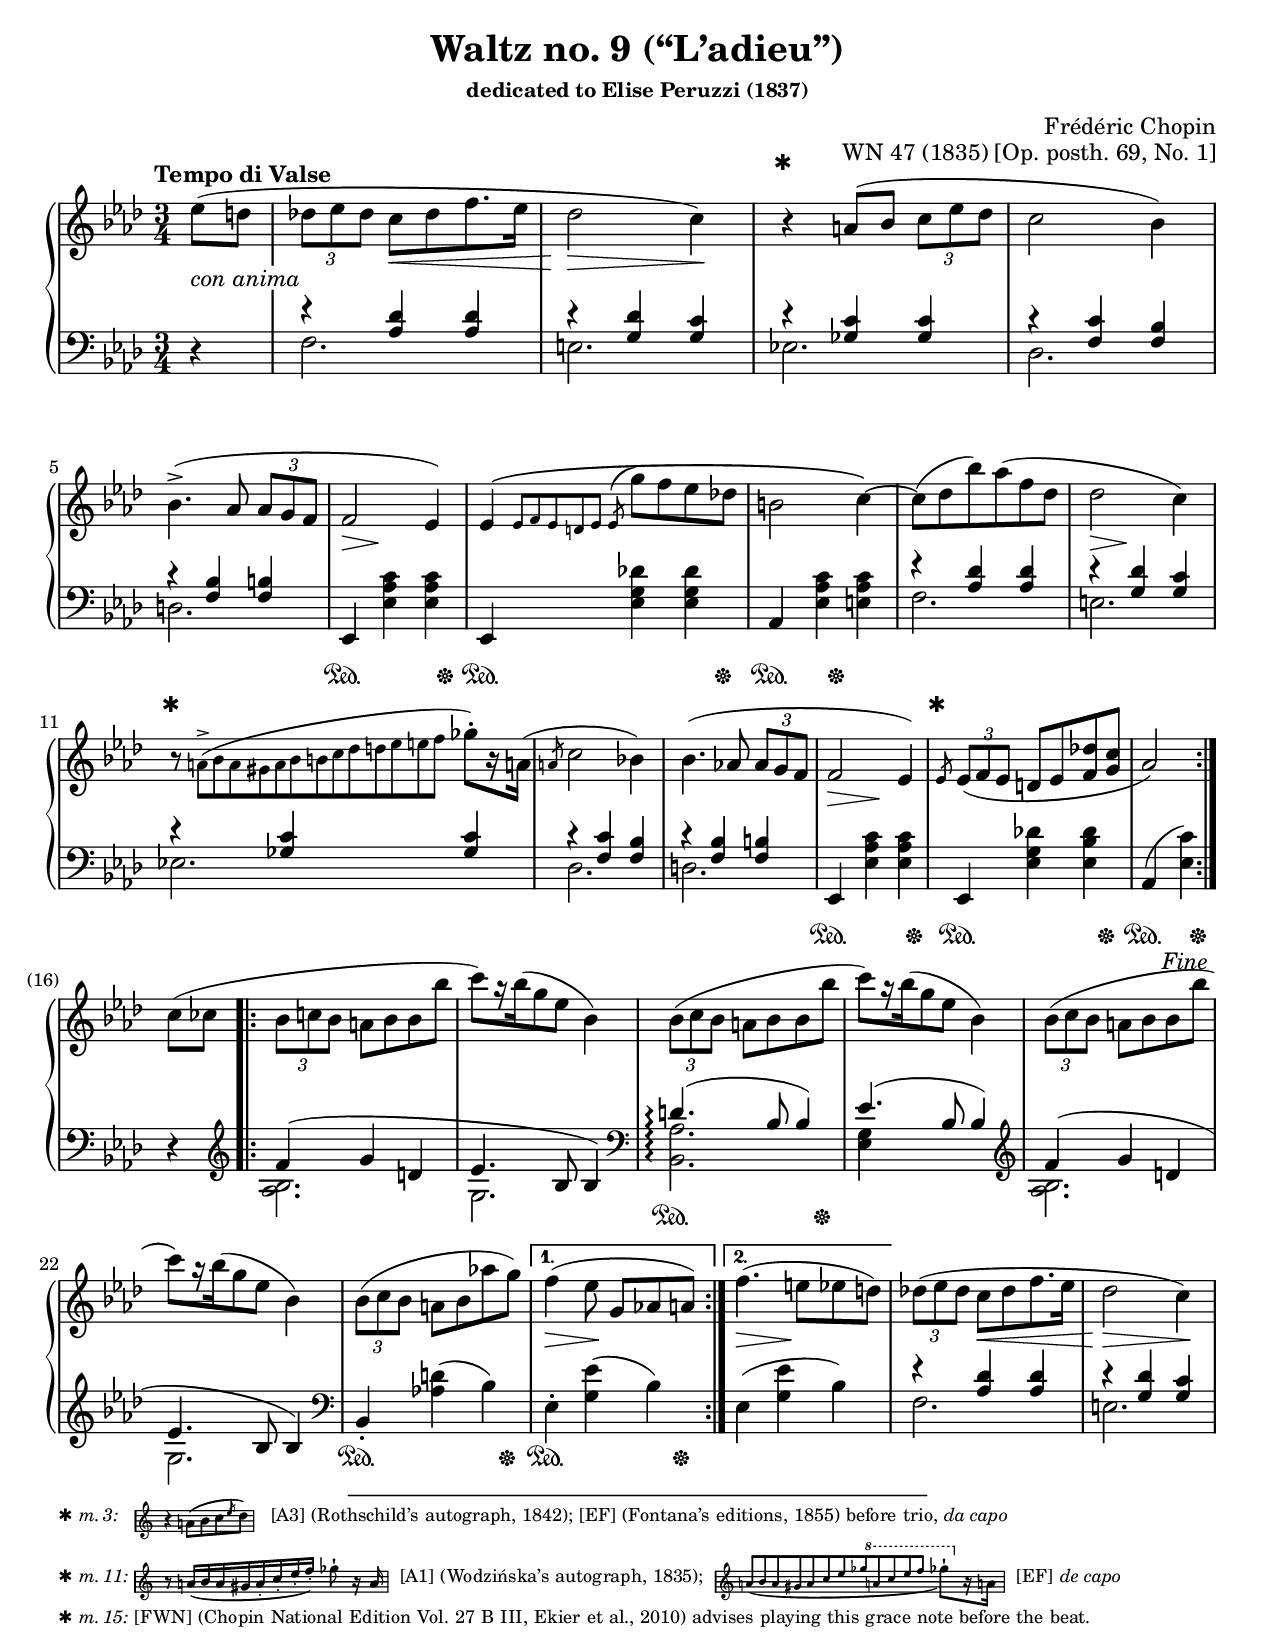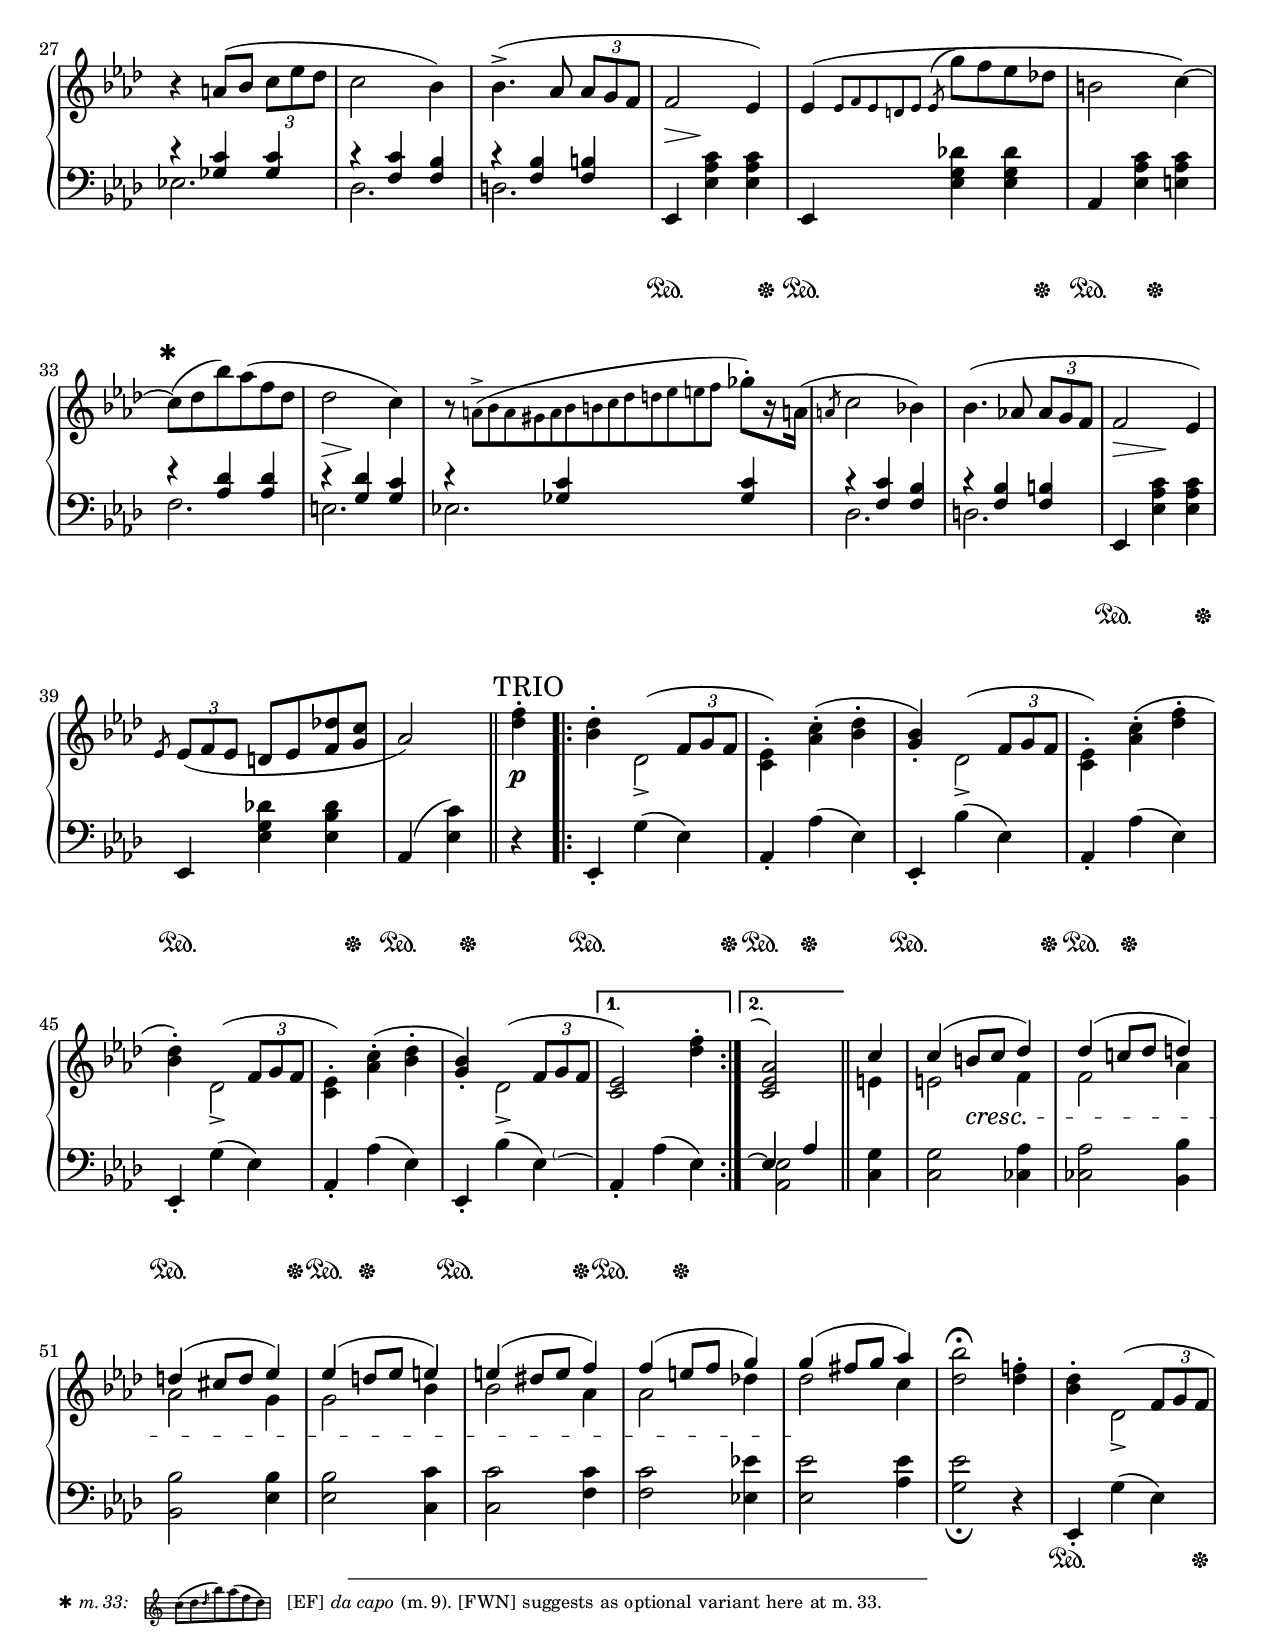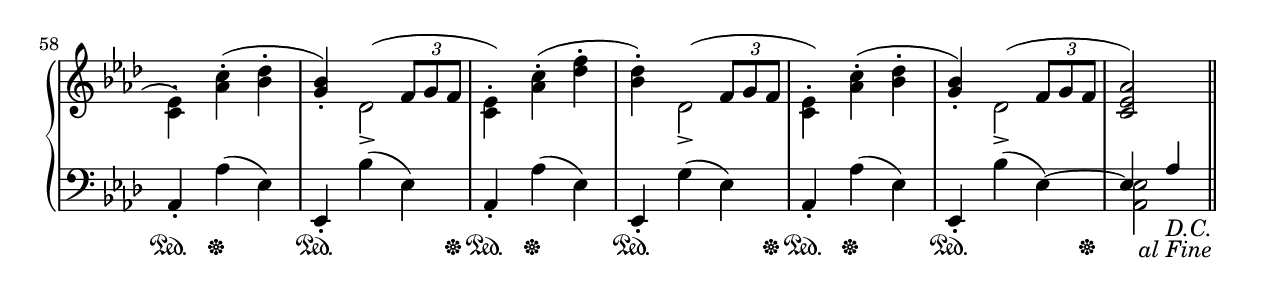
\version "2.24.0"
\language "english"
\pointAndClickOff

#(set-default-paper-size "letter")
\paper {
  print-page-number = ##f
  indent = 0
  markup-system-spacing = #0
  top-margin = #4
  bottom-margin = #4
}

\header {
  title = "Waltz no. 9 (“L’adieu”)"
  subsubtitle = \markup { dedicated to Elise Peruzzi (1837) }
  composer = "Frédéric Chopin"
  opus = "WN 47 (1835) [Op. posth. 69, No. 1]"
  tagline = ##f
}

\layout {
  \context {
    \Score
    %%\override BarNumber.break-visibility = ##(#t #t #t) % to draw every bar number
    alternativeNumberingStyle = #'numbers-with-letters
    barNumberVisibility = #first-bar-number-invisible-save-broken-bars

    %% Put a bar line before the clef in the footnote variants
    \override SystemStartBar.collapse-height = #-inf.0
  }

  \context {
    \PianoStaff
    \accidentalStyle piano
  }
}

global = {
  \key af \major
  \time 3/4
  \tempo "Tempo di Valse"
  \partial 4
}

%%%%%%%%%%%%%%%%%%%%%%%%%%%%%%%%%%%%%%%%%%%%%%%%%%%%%%%%%%%%%%%%%%%%%%%%
%% A = mm. 1-(16), 1-beat anacrusis, simple repeat before last
%%                 beat of m. 16, fine
%%
%% A = mm. 25-(40), no anacrusis, no repeat, section break before last
%%                  beat of m. 40
%%
%% All the same notation both times.

upper.A_anacrusis = \relative {
  \clef treble
  ef''8( d |
}

upper.A = \relative {
  \tuplet 3/2 { df'' ef df } c[ df f8. ef16] |
  df2 c4) |
  r4
  a8( bf \tuplet 3/2 { c ef df } |
  c2 bf4) |
  bf4.(-> af8 \tuplet 3/2 { af g f } |
  f2 ef4) |
  ef\( \grace { ef8[ f ef d ef] }
  \once \slurUp
  \acciaccatura ef8 g' f ef df |
  b2 c4~\) |
  8( df bf') af( f df |
  df2 c4) |
  r8
  \once \omit TupletNumber
  \tiny
  \tuplet 13/3 { a8(-> bf a gs a bf b c df d ef e f }
  \normalsize
  gf-.[) r16 a,!16](
  |
  \slashedGrace a8 c2 bf4) |
  bf4.( af8 \tuplet 3/2 { af g f } |
  f2 ef4) |
  \slashedGrace ef8
  \tuplet 3/2 { ef8( f ef } d ef <f df'> <g c> |
  af2)
}

lower.A_anacrusis = \relative {
  \clef bass
  r4
}

lower.A_tenor = \relative {
  r4 <af df> q |
  r <g df'> <g c> |
  r <gf c> q |
  r <f c'> <f bf> |
  r <f bf> <f b> |
  s2.*3 |
  r4 <af df> q |
  r <g df'> <g c> |
  r <gf c> q |
  r <f c'> <f bf> |
  r <f bf> <f b> |
  s2.*2 |
  s2
}

lower.A_bass = \relative {
  f2. |
  e |
  ef |
  df |
  d |
  \oneVoice
  ef,4 <ef' af c> q |
  ef,4 <ef' g df'> q |
  af, <ef' af c> <e af c> |
  \voiceTwo
  f2. |
  e |
  ef |
  df |
  d |
  \oneVoice
  ef,4 <ef' af c> q |
  ef, <ef' g df'!> <ef bf' df> |
  af,( <ef' c'>)
  \voiceTwo
}

lower.A = {
  \clef bass
  <<
    \new Voice = "tenor" {
      \voiceOne
      \lower.A_tenor
    }
    \new Voice = "bass" {
      \voiceTwo
      \lower.A_bass
    }
  >>
}

editorial.above.A_anacrusis = {
  s4 |
}

editorial.above.A = {
  s2. |
  s2 s4 |
  \barNumberCheck #3
  %% The trick to footnotes in the Dynamics context is to attach the
  %% footnote to an event that's attached to a spacer rest. We want an
  %% event that doesn't actually have any visual effect, so we use an
  %% empty text event. The general idea is
  %%
  %%   s4-\footnote mark offset-pair content
  %%     ^""
  %%
  %% Another way to do it is a timing footnote on Staff.BarLine. That
  %% will put the mark directly above the barline, and if there's a line
  %% break the bar line is on the line before. That looks like
  %%
  %%   \footnote mark offset-pair content Staff.BarLine
  %%
  s4-\footnote
       ✱
       #'(0 . 0)
       \markup {
         \tiny { ✱ \italic { m. 3: } \hspace #1 }
         \score {
           \new Staff \with {
             \magnifyStaff #1/2
             \remove Time_signature_engraver
             \override KeySignature.stencil = ##f
           }
           \relative {
             \clef treble
             \key af \major
             \override NoteHead.font-size = #2
             \override Accidental.font-size = #2
             \override Rest.font-size = #2
             r4 a'8[( bf c \slashedGrace ef df])
             \revert NoteHead.font-size
             \revert Accidental.font-size
             \revert Rest.font-size
             \bar "|"
           }
         }
         \tiny { \hspace #1 [A3] (Rothschild’s autograph, 1842); [EF] (Fontana’s editions, 1855) before trio, \italic "da capo" }
       }
     ^""
  s2 |
  s2.*7 |
  \barNumberCheck #11
  s8-\footnote
       ✱
       #'(0 . 0)
       \markup {
         \tiny { ✱ \italic { m. 11: } }
         \score {
           \new Staff \with {
             \magnifyStaff #1/2
             \remove Time_signature_engraver
             \override KeySignature.stencil = ##f
           }
           \relative {
             \override NoteHead.font-size = #2
             \override Accidental.font-size = #2
             \override Rest.font-size = #2
             \clef treble
             \key af \major
             \stemUp
             r8
             \once \omit TupletNumber
             \once \slurDown
             \tuplet 8/6 { a'16[( bf a gs a-. c-. ef-. f-.]) }
             \stemNeutral
             gf8-!
             r16 a,
             \revert NoteHead.font-size
             \revert Accidental.font-size
             \revert Rest.font-size
             \bar "|"
           }
         }
         \tiny { \hspace #0.5 [A1] (Wodzińska’s autograph, 1835); \hspace #0.5 }
         \score {
           \new Staff \with {
             \magnifyStaff #1/2
             \remove Time_signature_engraver
             \override KeySignature.stencil = ##f
           }
           \relative {
             \clef treble
             \key af \major
             \once \omit TupletNumber
             \stemUp
             \once \slurDown
             \tuplet 12/4 { a'8[( bf a gs a c ef gf
                                 \ottava #1
                                 a c ef f]
                          }
             \stemNeutral
             \override NoteHead.font-size = #2
             \override Accidental.font-size = #2
             \override Rest.font-size = #2
             gf8-![)
               \ottava #0
               r16 a,,!]
             \revert NoteHead.font-size
             \revert Accidental.font-size
             \revert Rest.font-size
             \bar "|"
           }
         }
         \tiny { \hspace #0.5 [EF] \italic "de capo" }
       }
     ^""
  s8 s2 |
  s2.*3 |
  \barNumberCheck #15
  \grace
  s8-\footnote ✱ #'(0 . 0) \markup { \tiny { ✱ \italic { m. 15: } [FWN] (Chopin National Edition Vol. 27 B III, Ekier et al., 2010) advises playing this grace note before the beat. } }
    ^""
  s2. |
  s2
  \barNumberCheck #16
}

editorial.above.A_repeat = {
  s2.*8 |
  \barNumberCheck #33
  s8-\footnote
       ✱
       #'(0 . 0)
       \markup {
         \tiny { ✱ \italic { m. 33: } \hspace #1 }
         \score {
           \new Staff \with {
             \magnifyStaff #1/2
             \remove Time_signature_engraver
             \override KeySignature.stencil = ##f
           }
           \relative {
             \clef treble
             \key af \major
             \override NoteHead.font-size = #2
             \override Accidental.font-size = #2
             \override Rest.font-size = #2
             c''8([ df \slashedGrace df bf') af( f df)]
             \revert NoteHead.font-size
             \revert Accidental.font-size
             \revert Rest.font-size
             \bar "|"
           }
         }
         \tiny { \hspace #1 [EF] \italic "da capo" (m. 9). [FWN] suggests as optional variant here at m. 33.  }
       }
    ^""
  s8 s2 |
  s2.*6 |
  s2
}

editorial.between.A_anacrusis = {
  s4-\tweak thickness #3.5
    _\markup \whiteout \italic "con anima"
  |
}

editorial.between.A = {
  s4
  \once \override Hairpin.shorten-pair = #'(0 . -2)
  s4\< s4 |
  s2\> s4\! |
  s2.*3 |
  s8..\> s32\! s4 s4 |
  s2.*3 |
  s8..\> s32\! s4 s4 |
  s2.*3 |
  s4\> s4\! s4 |
  s2. |
  s2
}

editorial.below.A_anacrusis = {
  s4 |
}

editorial.below.A = {
  s2.*5 |
  s4\sustainOn s4 s8 s8\sustainOff |
  s4\sustainOn s4 s8 s8\sustainOff |
  s4\sustainOn s8 s8\sustainOff s4 |
  s2.*5 |
  s4\sustainOn s4 s8 s8\sustainOff |
  s4\sustainOn s4 s8 s8\sustainOff |
  s4\sustainOn s8 s8\sustainOff
}

%%%%%%%%%%%%%%%%%%%%%%%%%%%%%%%%%%%%%%%%%%%%%%%%%%%%%%%%%%%%%%%%%%%%%%%%
%% B = mm. (16)-24b, 1-beat anacrusis, two 1-measure voltas

upper.B_anacrusis = \relative {
  c''8( cf |
}

upper.B = \relative {
  \barNumberCheck #17
  \tuplet 3/2 { bf'8 c bf } a bf bf bf' |
  c[) r16 bf16( g8 ef] bf4) |
  \repeat unfold 2 {
    \tuplet 3/2 { bf8( c bf } a bf bf bf' |
    c[) r16 bf16( g8 ef] bf4) |
  }
  \tuplet 3/2 { bf8( c bf } a bf af' g) |
}

upper.B_volta.1 = \relative {
  f''4( ef8 g,[ af a])
}

upper.B_volta.2 = \relative {
  f''4.( e8 ef d) |
}

lower.B_anacrusis = \relative {
  r4 |
}

lower.B_tenor = \relative {
  f'4( g d |
  ef4. bf8 4) |
  d4.(\arpeggio bf8 4) |
  ef4.( bf8 4) |
  f'4( g d |
  ef4. bf8 4) |
}

lower.B_bass = \relative {
  \clef treble
  <af bf>2. |
  g |
  \clef bass
  \once \set PianoStaff.connectArpeggios = ##t
  <af bf,>\arpeggio |
  <ef g>4 s2 |
  \clef treble
  <af bf>2. |
  g |
  \clef bass
  \oneVoice
  bf,4-. <af'! d>( bf) |
}

lower.B = {
  \barNumberCheck #17
  <<
    \new Voice = "tenor" {
      \voiceOne
      \lower.B_tenor
    }
    \new Voice = "bass" {
      \voiceTwo
      \lower.B_bass
    }
  >>
}

lower.B_volta.1 = \relative {
  ef4-. <g ef'>( bf) |
}

lower.B_volta.2 = \relative {
  ef4( <g ef'> bf) |
}

editorial.above.B_anacrusis = {
  s4 |
}

editorial.above.B = {
  \barNumberCheck #17
  s2.*7 |
}

editorial.above.B_volta.1 = {
  s2. |
}

editorial.above.B_volta.2 = {
  s2. |
}

editorial.between.B_anacrusis = {
  s4 |
}

editorial.between.B = {
  \barNumberCheck #17
  s2.*7 |
}

editorial.between.B_volta.1 = {
  s4\> s4\! s4 |
}

editorial.between.B_volta.2 = {
  s4\> s4\! s4 |
}

editorial.below.B_anacrusis = {
  s4 |
}

editorial.below.B = {
  \barNumberCheck #17
  s2.*2 |
  s4\sustainOn s4 s8 s8\sustainOff |
  s2.*3 |
  s4\sustainOn s4 s8 s8\sustainOff |
}

editorial.below.B_volta.1 = {
  s4\sustainOn s4 s8 s8\sustainOff |
}

editorial.below.B_volta.2 = {
  s2. |
}


%%%%%%%%%%%%%%%%%%%%%%%%%%%%%%%%%%%%%%%%%%%%%%%%%%%%%%%%%%%%%%%%%%%%%%%%
%% trio.A = mm. (40)-(48b), 1-beat anacrusis, volta 1 is full measure,
%%                          section break before last beat of volta 2

upper.trio.A_anacrusis = \relative {
  <df'' f>4-. |
}

upper.trio.A_split = {
  <<
    \context Voice = "soprano" \relative {
      \voiceOne
      \once \hideNotes
      f'4(
      \tuplet 3/2 { f8 g f } |
      \once \hideNotes
      ef4)
    }
    \context Voice = "alto" \relative {
      \voiceTwo
      df'2-> |
      <c ef>4^.
    }
  >>
}

upper.trio.A = \relative {
  <bf' df>4-. \upper.trio.A_split <af c>4-.( <bf df-.> |
  <g bf>-.) \upper.trio.A_split <af c>4-.( <df f>-. |
  <bf df>-.) \upper.trio.A_split <af c>4-.( <bf df-.> |
  <g bf>-.)
  <<
    \context Voice = "soprano" \relative {
      \voiceOne
      \once \hideNotes
      f'4(
      \tuplet 3/2 { f8 g f } |
    }
    \context Voice = "alto" \relative {
      \voiceTwo
      df'2-> |
    }
  >>
}

upper.trio.A_volta.1 = \relative {
  <<
    \context Voice = "soprano" \relative {
      \once \hideNotes
      ef'2)
    }
    \context Voice = "alto" \relative {
      \voiceTwo
      \once \stemUp
      <c' ef>2
    }
  >>
  <df'' f>4-.
}

upper.trio.A_volta.2 = \relative {
  \once \hideNotes
  \grace ef''8^(
  <c, ef af>2)
}

upper.trio.A_last_bar = \relative {
  \context Voice = "soprano" {
    <c' ef af>2)
  }
}

lower.trio.A_anacrusis = \relative {
  r4
}

lower.trio.A_core = \relative {
  ef,4-. g'( ef) |
  af,-. af'( ef) |
  ef,4-. bf''( ef,) |
  af,-. af'( ef) |
  ef,4-. g'( ef) |
  af,-. af'( ef) |
}

lower.trio.A = \relative {
  \lower.trio.A_core
  ef,4-. bf''(
  \shape #'((3.75 . 0) (4.5 . 0) (4.5 . 0) (5.25 . 0)) RepeatTie
  ef,)-\parenthesize-\repeatTie
}

lower.trio.A_repeat = \relative {
  \lower.trio.A_core
  \context Voice = "tenor" {
    \oneVoice
    ef,4-. bf''( ef,)~
  }
}

lower.trio.A_volta.1 = \relative {
  af,-. af'( ef) |
}

lower.trio.A_volta.2 = \relative {
  <<
    \context Voice = "tenor" \relative {
      \voiceOne
      ef4\repeatTie af
    }
    \context Voice = "bass" \relative {
      \voiceTwo
      <ef af,>2
    }
  >>
}

lower.trio.A_last_bar = \relative {
  <<
    \context Voice = "tenor" \relative {
      \voiceOne
      ef4 af
    }
    \context Voice = "bass" \relative {
      \voiceTwo
      <ef af,>2
    }
  >>
}

editorial.above.trio.A_anacrusis = {
  s4
}

editorial.above.trio.A = {
  s2.*7 |
}

editorial.above.trio.A_volta.1 = {
  s2. |
}

editorial.above.trio.A_volta.2 = {
  s4 s4
}

editorial.between.trio.A_anacrusis = {
  s4\p
}

editorial.between.trio.A_anacrusis_repeat = {
  s4
}

editorial.between.trio.A = {
  s2.*7 |
}

editorial.between.trio.A_volta.1 = {
  s2. |
}

editorial.between.trio.A_volta.2 = {
  s4 s4
}

editorial.below.trio.A_anacrusis = {
  s4
}

editorial.below.trio.A = {
  s2\sustainOn s16*3 s16\sustainOff |
  \repeat unfold 3 {
    s4\sustainOn s4\sustainOff s4 |
    s2\sustainOn s16*3 s16\sustainOff |
  }
}

editorial.below.trio.A_volta.1 = {
  s4\sustainOn s16*3 s16\sustainOff s4 |
}

editorial.below.trio.A_volta.2 = {
  s4 s4
}


%%%%%%%%%%%%%%%%%%%%%%%%%%%%%%%%%%%%%%%%%%%%%%%%%%%%%%%%%%%%%%%%%%%%%%%%
%% trio.B = (48b)-(56), 1 beat anacrusis,
%%                      fermata before last beat of 56

upper.trio.B_anacrusis = \relative {
  <<
    \context Voice = "soprano" \relative {
      \voiceOne
      c''4 |
    }
    \context Voice = "alto" \relative {
      \voiceTwo
      e'4 |
    }
  >>
}

upper.trio.B = {
  \barNumberCheck #49
  <<
    \context Voice = "soprano" \relative {
      \voiceOne
      c''4( b8 c df4) |
      df4( c8 df d4) |
      d4( cs8 d ef4) |
      ef4( d8 ef e4) |
      e4( ds8 e f4) |
      f4( e8 f g4) |
      g4( fs8 g af4) |
    }
    \context Voice = "alto" \relative {
      \voiceTwo
      e'2 f4 |
      2 af4 |
      2 g4 |
      2 bf4 |
      2 af4 |
      2 df4 |
      2 c4 |
    }
  >>
  \relative {
    <df'' bf'>2\fermata
  }
}

lower.trio.B_anacrusis = \relative {
  <c g'>4 |
}

lower.trio.B = \relative {
  \barNumberCheck #49
  <c g'>2 <cf af'>4 |
  q2 <bf bf'>4 |
  q2 <ef bf'>4 |
  q2 <c c'>4 |
  q2 <f c'>4 |
  q2 <ef ef'>4 |
  q2 <af ef'>4 |
  <g ef'>2_\fermata
}

editorial.above.trio.B_anacrusis = {
  s4 |
}

editorial.above.trio.B = {
  \barNumberCheck #49
  s2.*7 |
  s4 s4
}

editorial.between.trio.B_anacrusis = {
  s4 |
}

editorial.between.trio.B = {
  \barNumberCheck #49
  s4 s4\cresc s4 |
  s2.*5 |
  s4\! s4 s4 |
  s4 s4
}

editorial.below.trio.B_anacrusis = {
  s4 |
}

editorial.below.trio.B = {
  \barNumberCheck #49
  s2.*7 |
  s4 s4
}


%%%%%%%%%%%%%%%%%%%%%%%%%%%%%%%%%%%%%%%%%%%%%%%%%%%%%%%%%%%%%%%%%%%%%%%%
%% breaks_ref to match FWN 7a

breaks_ref = {
  %% breaks matching some reference for ease of authoring
  s4 |
  s2.*4 | \break
  \barNumberCheck #5
  s2.*6 | \break
  \barNumberCheck #11
  s2.*5 |
  \barNumberCheck #16
  s2 \break
  s4 |
  s2.*5 | \break
  \barNumberCheck #22
  s2.*6 | \pageBreak % volta in here 24a/24b
  \barNumberCheck #27
  s2.*6 | \break
  \barNumberCheck #33
  s2.*6 | \break
  \barNumberCheck #39
  \grace s8
  s2.*6 | \break
  \barNumberCheck #45
  s2.*7 | \break % volta in here 48a/48b
  \barNumberCheck #51
  s2.*7 | \break
  \barNumberCheck #58
}


%%%%%%%%%%%%%%%%%%%%%%%%%%%%%%%%%%%%%%%%%%%%%%%%%%%%%%%%%%%%%%%%%%%%%%%%
%% Score

%%showLastLength =   % use this to only render the last few measures
\score {
  \new PianoStaff <<
    \new Dynamics \with {
      staff-affinity = #'DOWN
    }{
      \global
      \editorial.above.A_anacrusis
      \editorial.above.A
      \editorial.above.B_anacrusis
      \editorial.above.B
      \editorial.above.B_volta.1
      \editorial.above.B_volta.2
      \editorial.above.A_repeat
      \editorial.above.trio.A_anacrusis
      \editorial.above.trio.A
      \editorial.above.trio.A_volta.1
      \editorial.above.trio.A_volta.2
      \editorial.above.trio.B_anacrusis
      \editorial.above.trio.B
      \editorial.above.trio.A_anacrusis
      \editorial.above.trio.A
      \editorial.above.trio.A_volta.2
    }
    \new Staff = "up" {
      \global
      \repeat segno 2 {
        \repeat volta 2 {
          \upper.A_anacrusis
          \upper.A
        }
        \fine
        \upper.B_anacrusis
        \repeat volta 2 {
          \upper.B
        }
        \alternative {
          \upper.B_volta.1
          \upper.B_volta.2
        }
        <<
          %% At the top, the slur starts in the anacrusis. In this
          %% written out repeat of A, the slur starts on the first note
          %% of the triplet, which we can accomplish by creating an
          %% equivalent parallel spacer rest to start the slur.
          { \tuplet 3/2 { s8( s8 s8 } }
          \upper.A
        >>
        \section \sectionLabel "TRIO"
        \upper.trio.A_anacrusis
        \repeat volta 2 {
          \upper.trio.A
        }
        \alternative {
          \upper.trio.A_volta.1
          \upper.trio.A_volta.2
        }
        \section
        \upper.trio.B_anacrusis
        \upper.trio.B
        \upper.trio.A_anacrusis
        \upper.trio.A
        \upper.trio.A_last_bar
        \bar "||"
      }
    }
    \new Dynamics \with {
      staff-affinity = #'CENTER
    }{
      \global
      \editorial.between.A_anacrusis
      \editorial.between.A
      \editorial.between.B_anacrusis
      \editorial.between.B
      \editorial.between.B_volta.1
      \editorial.between.B_volta.2
      \editorial.between.A
      \editorial.between.trio.A_anacrusis
      \editorial.between.trio.A
      \editorial.between.trio.A_volta.1
      \editorial.between.trio.A_volta.2
      \editorial.between.trio.B_anacrusis
      \editorial.between.trio.B
      \editorial.between.trio.A_anacrusis_repeat
      \editorial.between.trio.A
      \editorial.between.trio.A_volta.2
    }
    \new Staff = "down" {
      \global
      \lower.A_anacrusis
      \lower.A
      \lower.B_anacrusis
      \lower.B
      \lower.B_volta.1
      \lower.B_volta.2
      \lower.A
      \section
      \lower.trio.A_anacrusis
      \lower.trio.A
      \lower.trio.A_volta.1
      \lower.trio.A_volta.2
      \section
      \lower.trio.B_anacrusis
      \lower.trio.B
      \lower.trio.A_anacrusis
      \lower.trio.A_repeat
      \lower.trio.A_last_bar
    }
    \new Dynamics \with {
      staff-affinity = #'UP
    }{
      \global
      \editorial.below.A_anacrusis
      \editorial.below.A
      \editorial.below.B_anacrusis
      \editorial.below.B
      \editorial.below.B_volta.1
      \editorial.below.B_volta.2
      \editorial.below.A
      \editorial.below.trio.A_anacrusis
      \editorial.below.trio.A
      \editorial.below.trio.A_volta.1
      \editorial.below.trio.A_volta.2
      \editorial.below.trio.B_anacrusis
      \editorial.below.trio.B
      \editorial.below.trio.A_anacrusis
      \editorial.below.trio.A
      \editorial.below.trio.A_volta.2
    }
    \new Dynamics {
      \global
      \breaks_ref
    }
  >>
}
